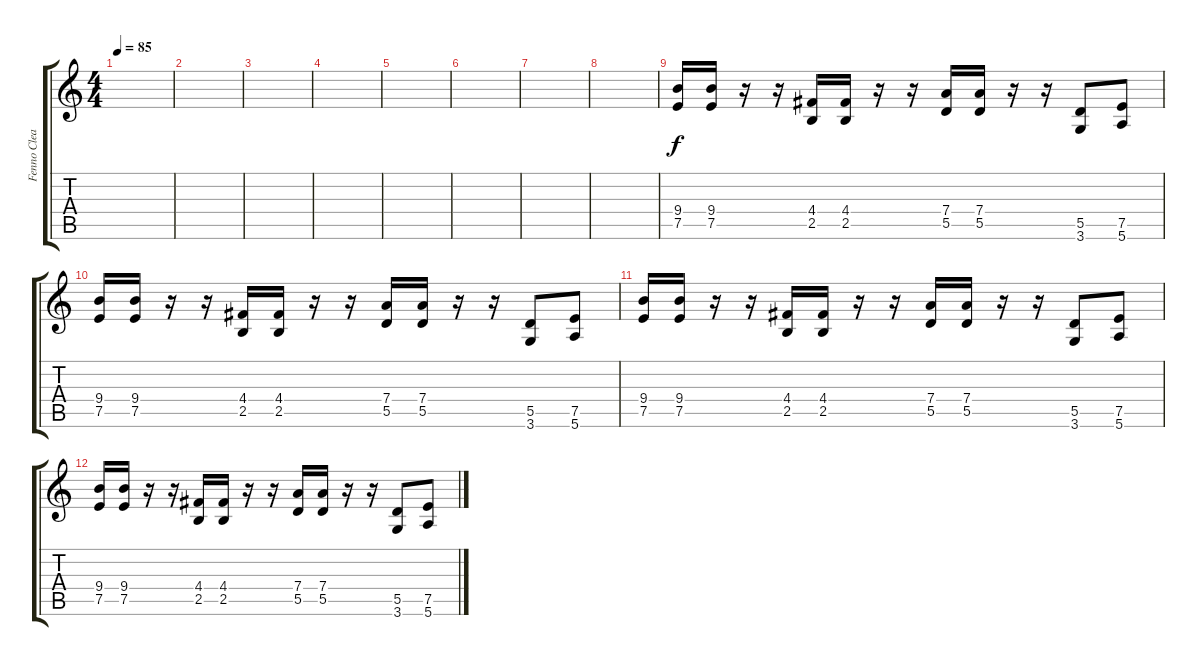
\track ("Fenno Clean" "Fenno Clea") {instrument electricguitarjazz}
\staff {score tabs}
\tuning (E4 B3 G3 D3 A2 E2) {hide}
\ts (4 4)
\tempo 85
\clef g2
\ks c
|
|
|
|
|
|
|
|
(9.4 7.5).16 (9.4 7.5).16 r.16 r.16 (4.4 2.5).16 (4.4 2.5).16 r.16 r.16 (7.4 5.5).16 (7.4 5.5).16 r.16 r.16 (5.5 3.6).8 (7.5 5.6).8 |
(9.4 7.5).16 (9.4 7.5).16 r.16 r.16 (4.4 2.5).16 (4.4 2.5).16 r.16 r.16 (7.4 5.5).16 (7.4 5.5).16 r.16 r.16 (5.5 3.6).8 (7.5 5.6).8 |
(9.4 7.5).16 (9.4 7.5).16 r.16 r.16 (4.4 2.5).16 (4.4 2.5).16 r.16 r.16 (7.4 5.5).16 (7.4 5.5).16 r.16 r.16 (5.5 3.6).8 (7.5 5.6).8 |
(9.4 7.5).16 (9.4 7.5).16 r.16 r.16 (4.4 2.5).16 (4.4 2.5).16 r.16 r.16 (7.4 5.5).16 (7.4 5.5).16 r.16 r.16 (5.5 3.6).8 (7.5 5.6).8
